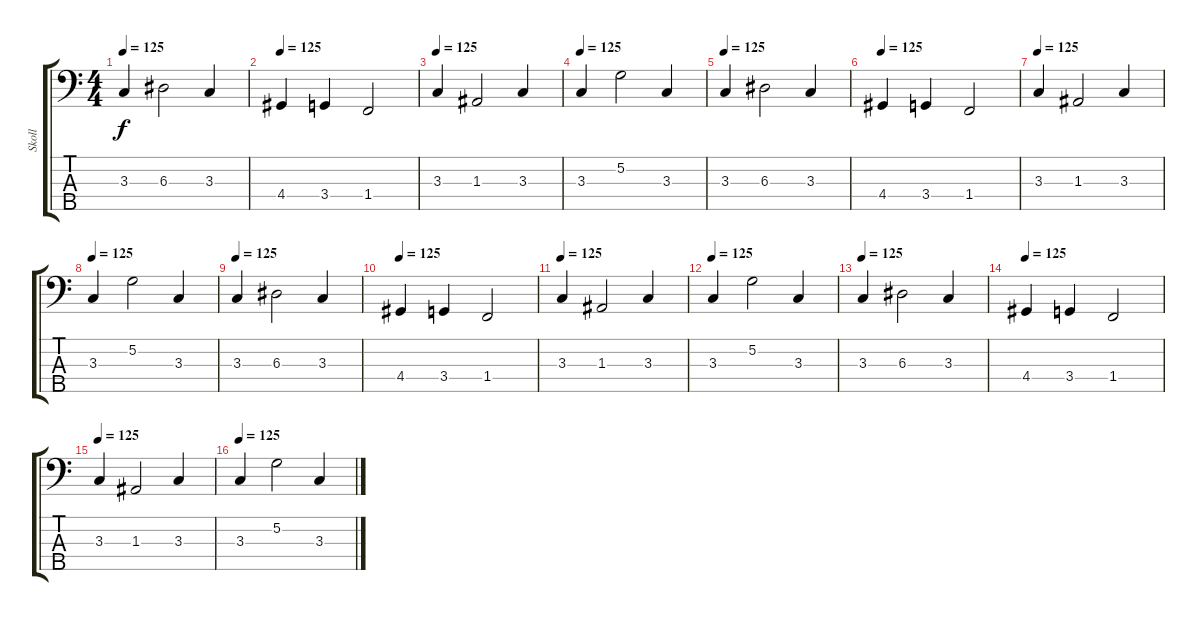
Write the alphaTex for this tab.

\track ("Skoll" "Skoll") {instrument electricbassfinger}
\staff {score tabs}
\tuning (G2 D2 A1 E1 B0) {hide}
\ts (4 4)
\tempo 125
\clef f4
\ks c
3.3.4{dy f} 6.3.2 3.3.4 |
\tempo 125
4.4.4 3.4.4 1.4.2 |
\tempo 125
3.3.4 1.3.2 3.3.4 |
\tempo 125
3.3.4 5.2.2 3.3.4 |
\tempo 125
3.3.4 6.3.2 3.3.4 |
\tempo 125
4.4.4 3.4.4 1.4.2 |
\tempo 125
3.3.4 1.3.2 3.3.4 |
\tempo 125
3.3.4 5.2.2 3.3.4 |
\tempo 125
3.3.4 6.3.2 3.3.4 |
\tempo 125
4.4.4 3.4.4 1.4.2 |
\tempo 125
3.3.4 1.3.2 3.3.4 |
\tempo 125
3.3.4 5.2.2 3.3.4 |
\tempo 125
3.3.4 6.3.2 3.3.4 |
\tempo 125
4.4.4 3.4.4 1.4.2 |
\tempo 125
3.3.4 1.3.2 3.3.4 |
\tempo 125
3.3.4 5.2.2 3.3.4
